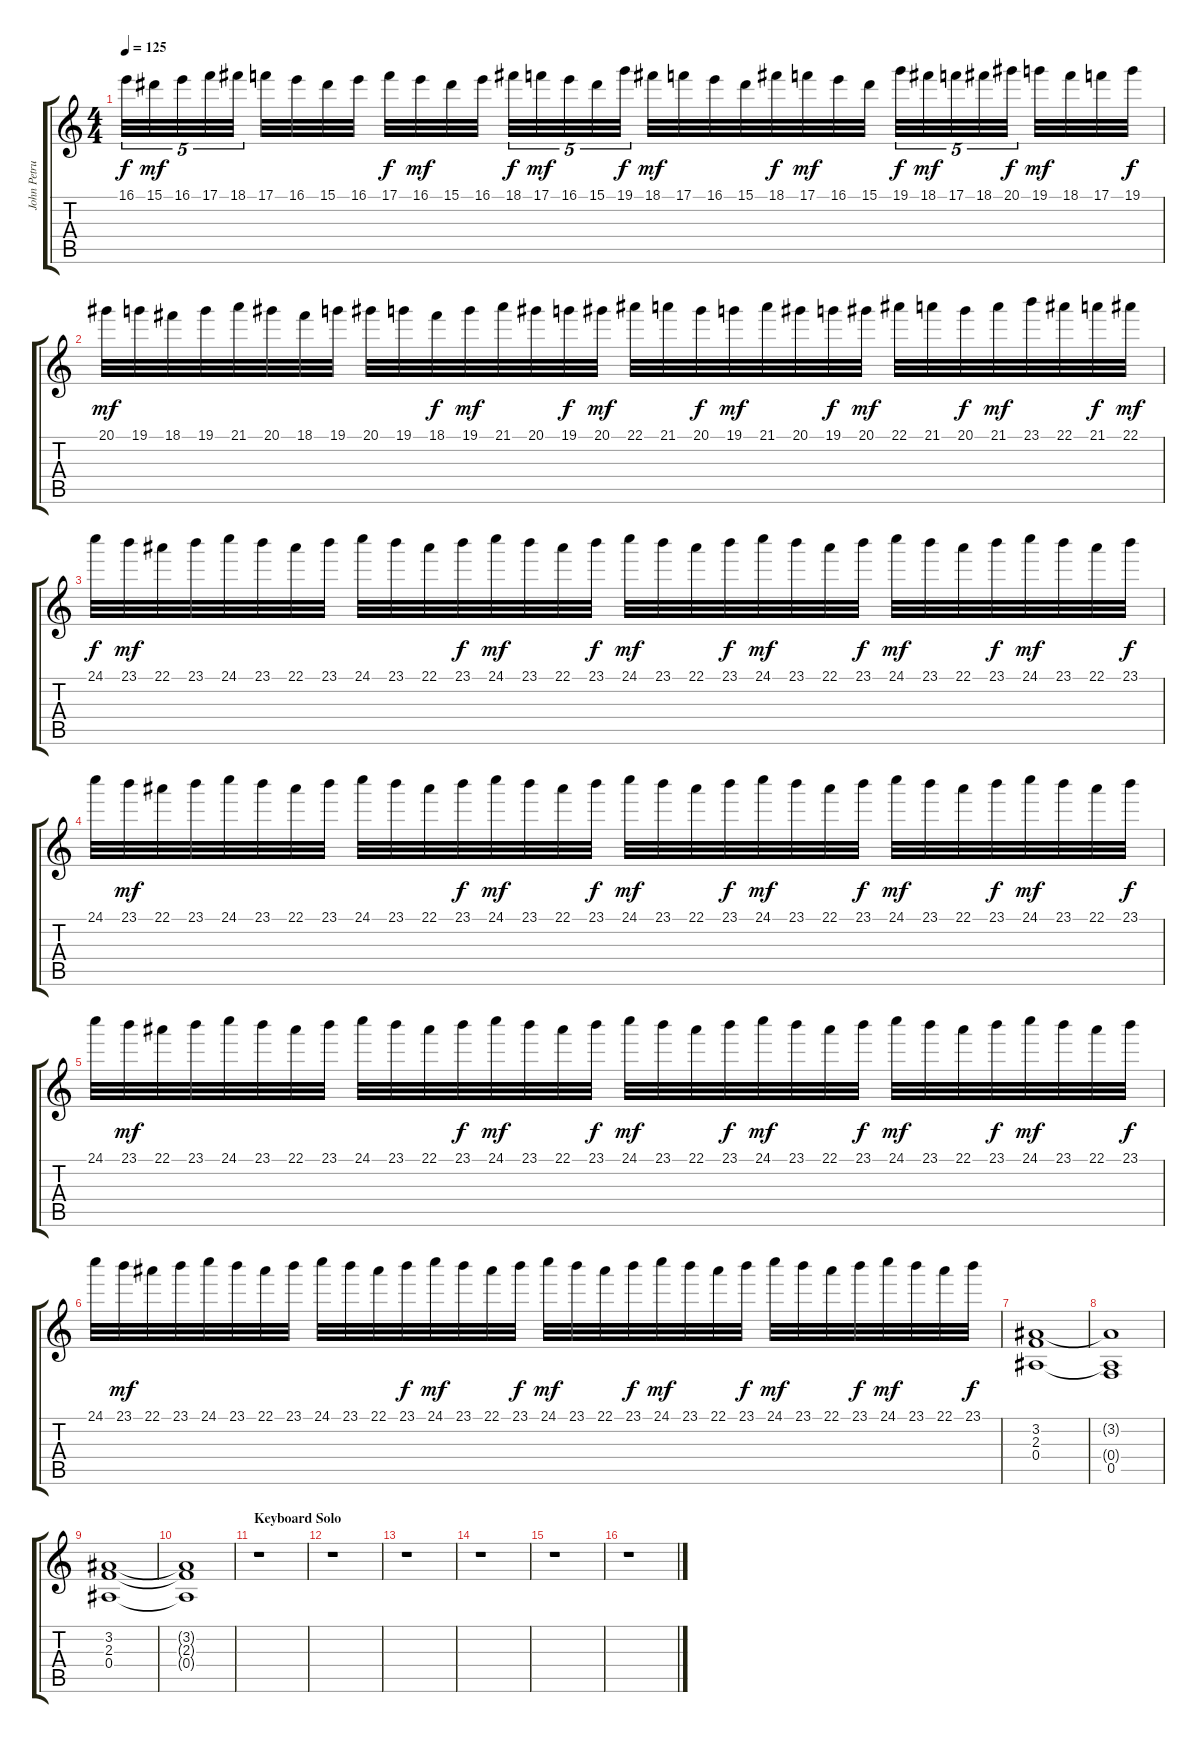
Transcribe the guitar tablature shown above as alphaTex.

\track ("John Petrucci" "John Petru") {instrument distortionguitar}
\staff {score tabs}
\tuning (C4 G3 Eb3 Bb2 F2 C2) {hide}
\ts (4 4)
\tempo 125
\clef g2
\ks c
16.1.32{tu (5 4) dy f} 15.1.32{tu (5 4) dy mf} 16.1.32{tu (5 4)} 17.1.32{tu (5 4)} 18.1.32{tu (5 4)} 17.1.32 16.1.32 15.1.32 16.1.32 17.1.32{dy f} 16.1.32{dy mf} 15.1.32 16.1.32 18.1.32{tu (5 4) dy f} 17.1.32{tu (5 4) dy mf} 16.1.32{tu (5 4)} 15.1.32{tu (5 4)} 19.1.32{tu (5 4) dy f} 18.1.32{dy mf} 17.1.32 16.1.32 15.1.32 18.1.32{dy f} 17.1.32{dy mf} 16.1.32 15.1.32 19.1.32{tu (5 4) dy f} 18.1.32{tu (5 4) dy mf} 17.1.32{tu (5 4)} 18.1.32{tu (5 4)} 20.1.32{tu (5 4) dy f} 19.1.32{dy mf} 18.1.32 17.1.32 19.1.32{dy f} |
20.1.32{dy mf} 19.1.32 18.1.32 19.1.32 21.1.32 20.1.32 18.1.32 19.1.32 20.1.32 19.1.32 18.1.32{dy f} 19.1.32{dy mf} 21.1.32 20.1.32 19.1.32{dy f} 20.1.32{dy mf} 22.1.32 21.1.32 20.1.32{dy f} 19.1.32{dy mf} 21.1.32 20.1.32 19.1.32{dy f} 20.1.32{dy mf} 22.1.32 21.1.32 20.1.32{dy f} 21.1.32{dy mf} 23.1.32 22.1.32 21.1.32{dy f} 22.1.32{dy mf} |
24.1.32{dy f} 23.1.32{dy mf} 22.1.32 23.1.32 24.1.32 23.1.32 22.1.32 23.1.32 24.1.32 23.1.32 22.1.32 23.1.32{dy f} 24.1.32{dy mf} 23.1.32 22.1.32 23.1.32{dy f} 24.1.32{dy mf} 23.1.32 22.1.32 23.1.32{dy f} 24.1.32{dy mf} 23.1.32 22.1.32 23.1.32{dy f} 24.1.32{dy mf} 23.1.32 22.1.32 23.1.32{dy f} 24.1.32{dy mf} 23.1.32 22.1.32 23.1.32{dy f} |
24.1.32 23.1.32{dy mf} 22.1.32 23.1.32 24.1.32 23.1.32 22.1.32 23.1.32 24.1.32 23.1.32 22.1.32 23.1.32{dy f} 24.1.32{dy mf} 23.1.32 22.1.32 23.1.32{dy f} 24.1.32{dy mf} 23.1.32 22.1.32 23.1.32{dy f} 24.1.32{dy mf} 23.1.32 22.1.32 23.1.32{dy f} 24.1.32{dy mf} 23.1.32 22.1.32 23.1.32{dy f} 24.1.32{dy mf} 23.1.32 22.1.32 23.1.32{dy f} |
24.1.32 23.1.32{dy mf} 22.1.32 23.1.32 24.1.32 23.1.32 22.1.32 23.1.32 24.1.32 23.1.32 22.1.32 23.1.32{dy f} 24.1.32{dy mf} 23.1.32 22.1.32 23.1.32{dy f} 24.1.32{dy mf} 23.1.32 22.1.32 23.1.32{dy f} 24.1.32{dy mf} 23.1.32 22.1.32 23.1.32{dy f} 24.1.32{dy mf} 23.1.32 22.1.32 23.1.32{dy f} 24.1.32{dy mf} 23.1.32 22.1.32 23.1.32{dy f} |
24.1.32 23.1.32{dy mf} 22.1.32 23.1.32 24.1.32 23.1.32 22.1.32 23.1.32 24.1.32 23.1.32 22.1.32 23.1.32{dy f} 24.1.32{dy mf} 23.1.32 22.1.32 23.1.32{dy f} 24.1.32{dy mf} 23.1.32 22.1.32 23.1.32{dy f} 24.1.32{dy mf} 23.1.32 22.1.32 23.1.32{dy f} 24.1.32{dy mf} 23.1.32 22.1.32 23.1.32{dy f} 24.1.32{dy mf} 23.1.32 22.1.32 23.1.32{dy f} |
(3.2 2.3 0.4).1 |
(3.2{t} 0.4{t} 0.5).1 |
(3.2 2.3 0.4).1 |
(3.2{t} 2.3{t} 0.4{t}).1 |
\section ("" "Keyboard Solo")
r.1 |
r.1 |
r.1 |
r.1 |
r.1 |
r.1
